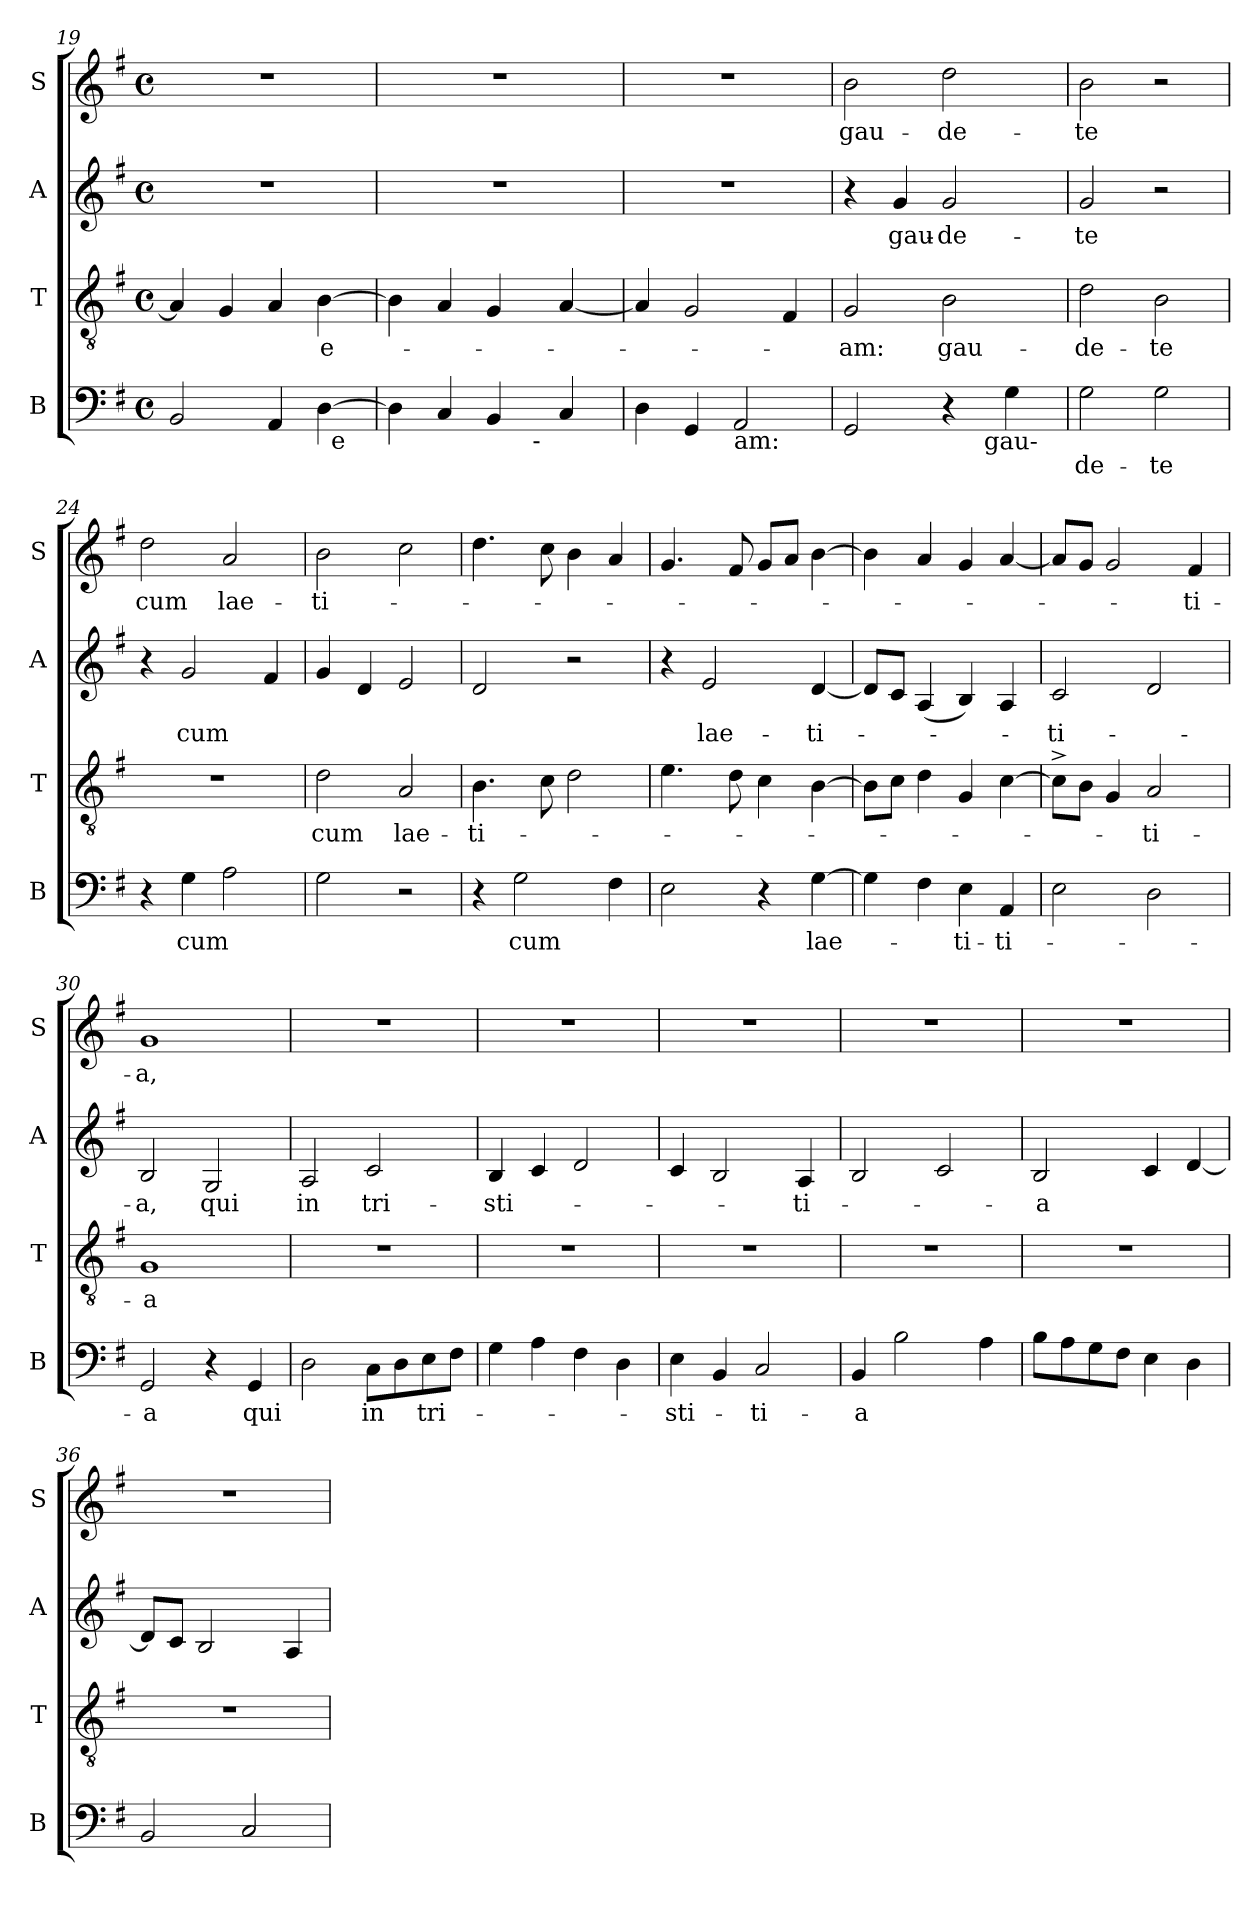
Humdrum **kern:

**kern	**text	**kern	**text	**kern	**text	**kern	**text
*part4	*part4	*part3	*part3	*part2	*part2	*part1	*part1
*staff4	*staff4	*staff3	*staff3	*staff2	*staff2	*staff1	*staff1
*I"B	*	*I"T	*	*I"A	*	*I"S	*
*I'B	*	*I'T	*	*I'A	*	*I'S	*
*clefF4	*	*clefGv2	*	*clefG2	*	*clefG2	*
*k[f#]	*	*k[f#]	*	*k[f#]	*	*k[f#]	*
*G:	*	*G:	*	*G:	*	*G:	*
*M4/4	*	*M4/4	*	*M4/4	*	*M4/4	*
*met(c)	*	*met(c)	*	*met(c)	*	*met(c)	*
=19	=19	=19	=19	=19	=19	=19	=19
*^	*	*	*	*	*	*	*
2BB/	2ryy	.	4A/]	.	1r	.	1r	.
.	.	.	4G/	.	.	.	.	.
4AA/	4ryy	.	4A/	.	.	.	.	.
!	!	!	!	!LO:LY:b	!	!	!	!
[>4D\	32ryy	.	[>4B\	e-	.	.	.	.
!	!LO:TX:b:t=e	!	!	!	!	!	!	!
.	8..ryy	.	.	.	.	.	.	.
=20	=20	=20	=20	=20	=20	=20	=20	=20
4D\]	2ryy	.	4B\]	.	1r	.	1r	.
4C/	.	.	4A/	.	.	.	.	.
4BB/	8ryy	.	4G/	.	.	.	.	.
.	32ryy	.	.	.	.	.	.	.
!	!LO:TX:b:t=-	!	!	!	!	!	!	!
.	4ryy	.	.	.	.	.	.	.
4C/	.	.	[<4A/	.	.	.	.	.
.	16.ryy	.	.	.	.	.	.	.
*v	*v	*	*	*	*	*	*	*
=21	=21	=21	=21	=21	=21	=21	=21
4D\	.	4A/]	.	1r	.	1r	.
4GG/	.	2G/	.	.	.	.	.
!LO:TX:b:t=am&colon;	!	!	!	!	!	!	!
2AA/	.	.	.	.	.	.	.
.	.	4F#/	.	.	.	.	.
=22	=22	=22	=22	=22	=22	=22	=22
!	!	!	!LO:LY:b	!	!	!	!LO:LY:b
*^	*	*	*	*	*	*	*
2GG/	2ryy	.	2G/	-am:	4r	.	2b\	gau-
!	!	!	!	!	!	!LO:LY:b	!	!
.	.	.	.	.	4g/	gau-	.	.
!	!	!	!	!LO:LY:b	!	!LO:LY:b:rj	!	!LO:LY:b
4r	8.ryy	.	2B\	gau-	2g/	-de-	2dd\	-de-
!	!LO:TX:b:t=gau-	!	!	!	!	!	!	!
.	4ryy	.	.	.	.	.	.	.
4G\	.	.	.	.	.	.	.	.
.	16ryy	.	.	.	.	.	.	.
!!LO:LB:g=z
=23	=23	=23	=23	=23	=23	=23	=23	=23
!	!	!LO:LY:b	!	!LO:LY:b	!	!LO:LY:b	!	!LO:LY:b
*v	*v	*	*	*	*	*	*	*
2G\	-de-	2d\	-de-	2g/	-te	2b\	-te
!	!LO:LY:b	!	!LO:LY:b	!	!	!	!
2G\	-te	2B\	-te	2r	.	2r	.
=24	=24	=24	=24	=24	=24	=24	=24
!	!	!	!	!	!	!	!LO:LY:b
4r	.	1r	.	4r	.	2dd\	cum
!	!LO:LY:b	!	!	!	!LO:LY:b	!	!
4G\	cum	.	.	2g/	cum	.	.
!	!	!	!	!	!	!	!LO:LY:b
2A\	.	.	.	.	.	2a/	lae-
.	.	.	.	4f#/	.	.	.
=25	=25	=25	=25	=25	=25	=25	=25
!	!	!	!LO:LY:b	!	!	!	!LO:LY:b
2G\	.	2d\	cum	4g/	.	2b\	-ti-
.	.	.	.	4d/	.	.	.
!	!	!	!LO:LY:b	!	!	!	!
2r	.	2A/	lae-	2e/	.	2cc\	.
=26	=26	=26	=26	=26	=26	=26	=26
!	!	!	!LO:LY:b	!	!	!	!
4r	.	4.B\	-ti-	2d/	.	4.dd\	.
!	!LO:LY:b	!	!	!	!	!	!
2G\	cum	.	.	.	.	.	.
.	.	8c\	.	.	.	8cc\	.
.	.	2d\	.	2r	.	4b\	.
4F#\	.	.	.	.	.	4a/	.
=27	=27	=27	=27	=27	=27	=27	=27
2E\	.	4.e\	.	4r	.	4.g/	.
!	!	!	!	!	!LO:LY:b	!	!
.	.	.	.	2e/	lae-	.	.
.	.	8d\	.	.	.	8f#/	.
4r	.	4c\	.	.	.	8g/L	.
.	.	.	.	.	.	8a/J	.
!	!LO:LY:b	!	!	!	!LO:LY:b	!	!
[>4G\	lae-	[>4B\	.	[<4d/	-ti-	[>4b\	.
=28	=28	=28	=28	=28	=28	=28	=28
4G\]	.	8B\L]	.	8d/L]	.	4b\]	.
.	.	8c\J	.	8c/J	.	.	.
4F#\	.	4d\	.	(4A/	.	4a/	.
!	!LO:LY:b	!	!	!	!	!	!
4E\	-ti-	4G/	.	4B/)	.	4g/	.
!	!LO:LY:b:rj	!	!	!	!	!	!
4AA/	-ti-	[>4c\	.	4A/	.	[<4a/	.
=29	=29	=29	=29	=29	=29	=29	=29
!	!	!	!	!	!LO:LY:b	!	!
2E\	.	8c^>\L]	.	2c/	-ti-	8a/L]	.
.	.	8B\J	.	.	.	8g/J	.
.	.	4G/	.	.	.	2g/	.
!	!	!	!LO:LY:b	!	!	!	!
2D\	.	2A/	-ti-	2d/	.	.	.
!	!	!	!	!	!	!	!LO:LY:b
.	.	.	.	.	.	4f#/	-ti-
=30	=30	=30	=30	=30	=30	=30	=30
!	!LO:LY:b	!	!LO:LY:b	!	!LO:LY:b	!	!LO:LY:b
2GG/	-a	1G	-a	2B/	-a,	1g	-a,
!	!	!	!	!	!LO:LY:b	!	!
4r	.	.	.	2G/	qui	.	.
!	!LO:LY:b	!	!	!	!	!	!
4GG/	qui	.	.	.	.	.	.
!!LO:PB:g=z
=31	=31	=31	=31	=31	=31	=31	=31
!	!	!	!	!	!LO:LY:b	!	!
2D\	.	1r	.	2A/	in	1r	.
!	!LO:LY:b	!	!	!	!LO:LY:b	!	!
8C\L	in	.	.	2c/	tri-	.	.
8D\	.	.	.	.	.	.	.
!	!LO:LY:b	!	!	!	!	!	!
8E\	tri-	.	.	.	.	.	.
8F#\J	.	.	.	.	.	.	.
=32	=32	=32	=32	=32	=32	=32	=32
!	!	!	!	!	!LO:LY:b	!	!
4G\	.	1r	.	4B/	-sti-	1r	.
4A\	.	.	.	4c/	.	.	.
4F#\	.	.	.	2d/	.	.	.
4D\	.	.	.	.	.	.	.
=33	=33	=33	=33	=33	=33	=33	=33
!	!LO:LY:b	!	!	!	!	!	!
4E\	-sti-	1r	.	4c/	.	1r	.
4BB/	.	.	.	2B/	.	.	.
!	!LO:LY:b	!	!	!	!	!	!
2C/	-ti-	.	.	.	.	.	.
!	!	!	!	!	!LO:LY:b	!	!
.	.	.	.	4A/	-ti-	.	.
=34	=34	=34	=34	=34	=34	=34	=34
!	!LO:LY:b:rj	!	!	!	!	!	!
4BB/	-a	1r	.	2B/	.	1r	.
2B\	.	.	.	.	.	.	.
.	.	.	.	2c/	.	.	.
4A\	.	.	.	.	.	.	.
=35	=35	=35	=35	=35	=35	=35	=35
!	!	!	!	!	!LO:LY:b:rj	!	!
8B\L	.	1r	.	2B/	-a	1r	.
8A\	.	.	.	.	.	.	.
8G\	.	.	.	.	.	.	.
8F#\J	.	.	.	.	.	.	.
4E\	.	.	.	4c/	.	.	.
4D\	.	.	.	[<4d/	.	.	.
=36	=36	=36	=36	=36	=36	=36	=36
2BB/	.	1r	.	8d/L]	.	1r	.
.	.	.	.	8c/J	.	.	.
.	.	.	.	2B/	.	.	.
2C/	.	.	.	.	.	.	.
.	.	.	.	4A/	.	.	.
=	=	=	=	=	=	=	=
*-	*-	*-	*-	*-	*-	*-	*-
